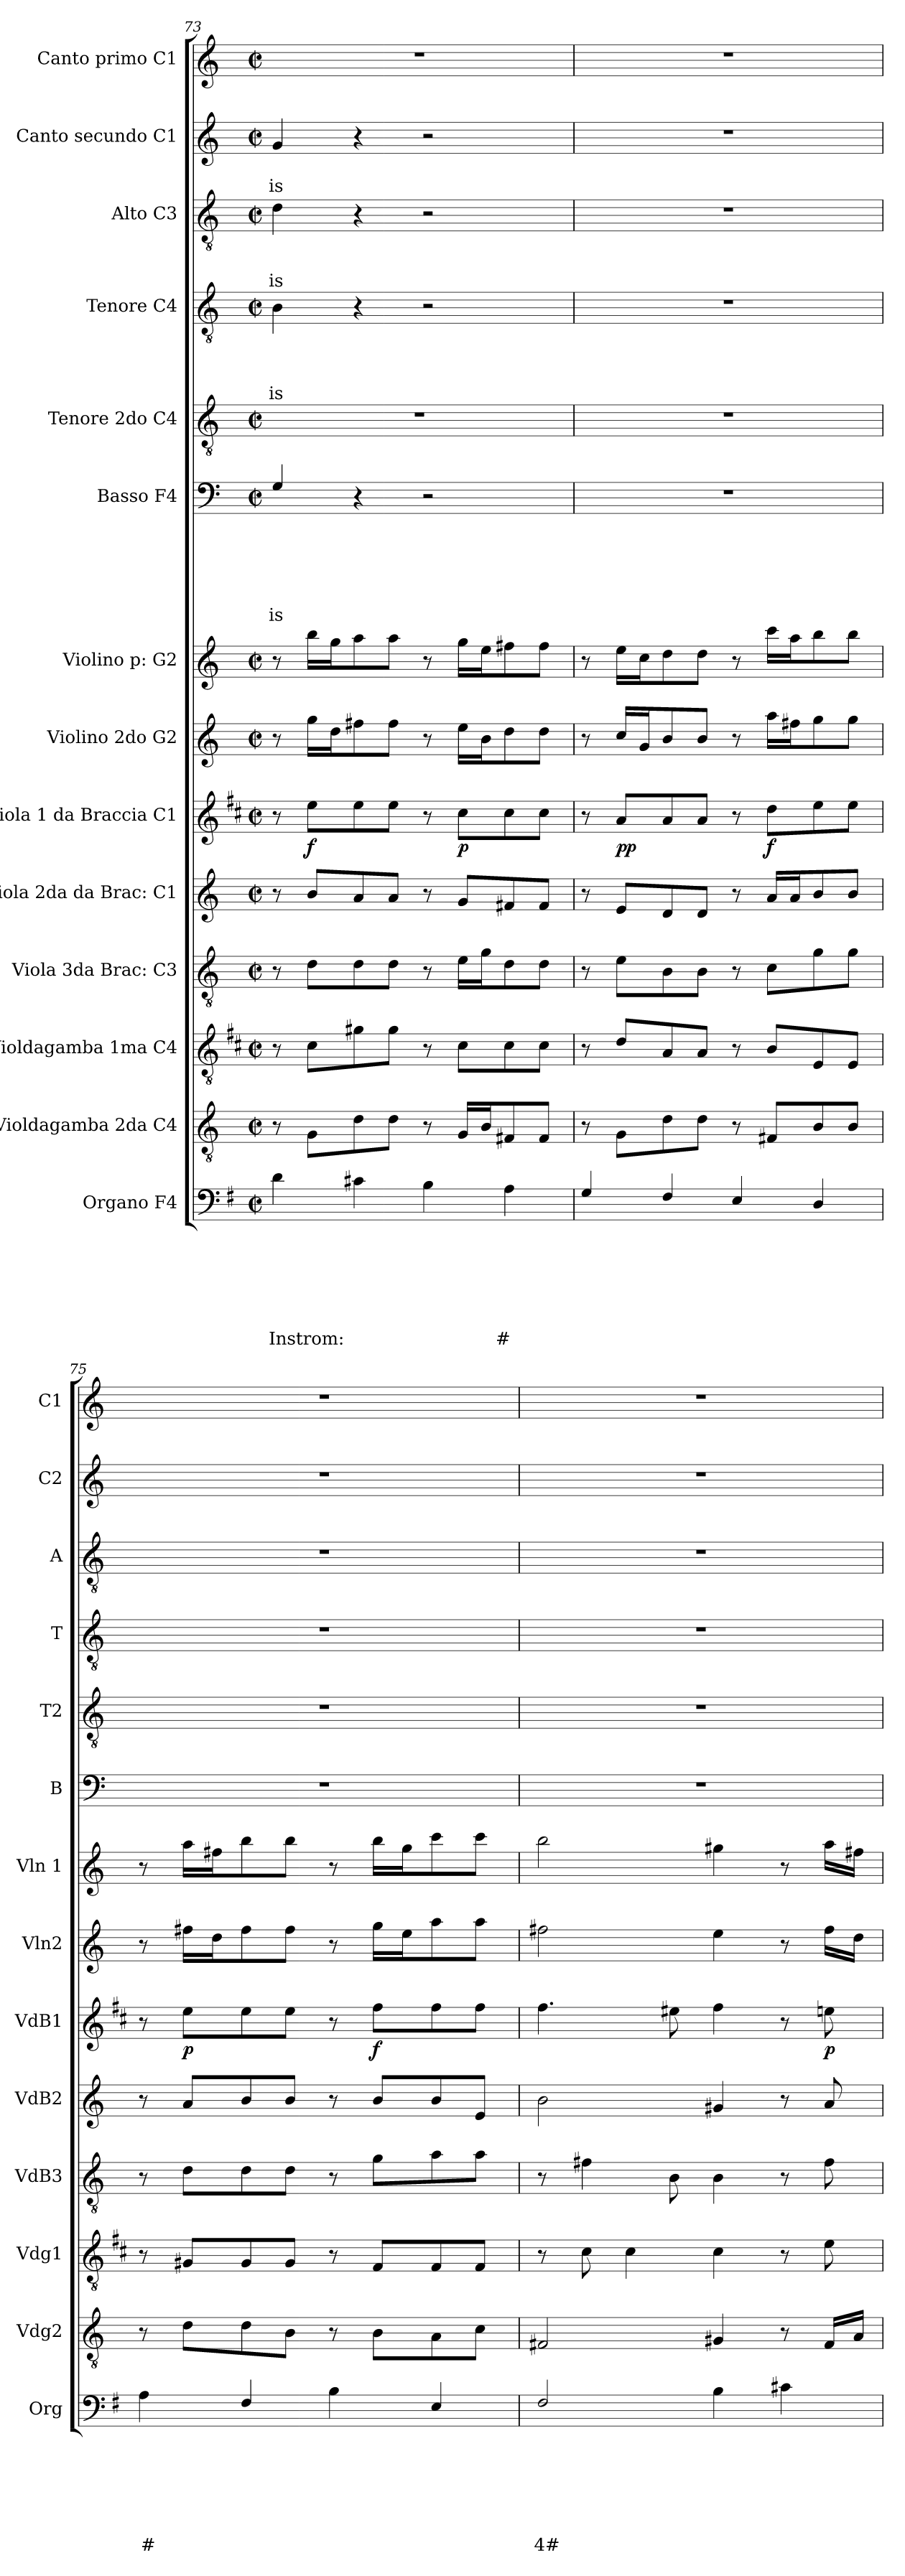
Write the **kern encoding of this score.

**kern	**text	**text	**text	**text	**text	**text	**text	**kern	**kern	**kern	**kern	**kern	**dynam	**kern	**kern	**kern	**text	**text	**text	**text	**text	**text	**kern	**kern	**text	**text	**text	**text	**kern	**text	**text	**text	**kern	**text	**text	**kern
*part14	*part14	*part14	*part14	*part14	*part14	*part14	*part14	*part13	*part12	*part11	*part10	*part9	*part9	*part8	*part7	*part6	*part6	*part6	*part6	*part6	*part6	*part6	*part5	*part4	*part4	*part4	*part4	*part4	*part3	*part3	*part3	*part3	*part2	*part2	*part2	*part1
*staff14	*staff14	*staff14	*staff14	*staff14	*staff14	*staff14	*staff14	*staff13	*staff12	*staff11	*staff10	*staff9	*staff9	*staff8	*staff7	*staff6	*staff6	*staff6	*staff6	*staff6	*staff6	*staff6	*staff5	*staff4	*staff4	*staff4	*staff4	*staff4	*staff3	*staff3	*staff3	*staff3	*staff2	*staff2	*staff2	*staff1
*I"Organo F4	*	*	*	*	*	*	*	*I"Violdagamba 2da C4	*I"Violdagamba 1ma C4	*I"Viola 3da Brac: C3	*I"Viola 2da da Brac: C1	*I"Viola 1 da Braccia C1	*	*I"Violino 2do G2	*I"Violino p: G2	*I"Basso F4	*	*	*	*	*	*	*I"Tenore 2do C4	*I"Tenore C4	*	*	*	*	*I"Alto C3	*	*	*	*I"Canto secundo C1	*	*	*I"Canto primo C1
*I'Org	*	*	*	*	*	*	*	*I'Vdg2	*I'Vdg1	*I'VdB3	*I'VdB2	*I'VdB1	*	*I'Vln2	*I'Vln 1	*I'B	*	*	*	*	*	*	*I'T2	*I'T	*	*	*	*	*I'A	*	*	*	*I'C2	*	*	*I'C1
*clefF4	*	*	*	*	*	*	*	*clefGv2	*clefGv2	*clefGv2	*clefG2	*clefG2	*	*clefG2	*clefG2	*clefF4	*	*	*	*	*	*	*clefGv2	*clefGv2	*	*	*	*	*clefGv2	*	*	*	*clefG2	*	*	*clefG2
*ITrd4c7	*	*	*	*	*	*	*	*	*ITrd1c2	*	*	*ITrd1c2	*	*	*	*ITrd8c14	*	*	*	*	*	*	*	*	*	*	*	*	*	*	*	*	*	*	*	*
*k[]	*	*	*	*	*	*	*	*k[]	*k[]	*k[]	*k[]	*k[]	*	*k[]	*k[]	*k[]	*	*	*	*	*	*	*k[]	*k[]	*	*	*	*	*k[]	*	*	*	*k[]	*	*	*k[]
*C:	*	*	*	*	*	*	*	*C:	*C:	*C:	*C:	*C:	*	*C:	*C:	*C:	*	*	*	*	*	*	*C:	*C:	*	*	*	*	*C:	*	*	*	*C:	*	*	*C:
*M2/2	*	*	*	*	*	*	*	*M2/2	*M2/2	*M2/2	*M2/2	*M2/2	*	*M2/2	*M2/2	*M2/2	*	*	*	*	*	*	*M2/2	*M2/2	*	*	*	*	*M2/2	*	*	*	*M2/2	*	*	*M2/2
*met(c|)	*	*	*	*	*	*	*	*met(c|)	*met(c|)	*met(c|)	*met(c|)	*met(c|)	*	*met(c|)	*met(c|)	*met(c|)	*	*	*	*	*	*	*met(c|)	*met(c|)	*	*	*	*	*met(c|)	*	*	*	*met(c|)	*	*	*met(c|)
=73	=73	=73	=73	=73	=73	=73	=73	=73	=73	=73	=73	=73	=73	=73	=73	=73	=73	=73	=73	=73	=73	=73	=73	=73	=73	=73	=73	=73	=73	=73	=73	=73	=73	=73	=73	=73
!	!	!	!	!	!	!	!LO:LY:b	!	!	!	!	!	!	!	!	!	!	!	!	!	!	!LO:LY:b	!	!	!	!	!	!LO:LY:b	!	!	!	!LO:LY:b	!	!	!LO:LY:b	!
4G\	.	.	.	.	.	.	Instrom:	8r	8r	8r	8r	8r	.	8r	8r	4GG/	.	.	.	.	.	-is	1r	4B\	.	.	.	-is	4d\	.	.	-is	4g/	.	-is	1r
!	!	!	!	!	!	!	!	!	!	!	!	!	!LO:DY:b	!	!	!	!	!	!	!	!	!	!	!	!	!	!	!	!	!	!	!	!	!	!	!
.	.	.	.	.	.	.	.	8G\L	8B\L	8d\L	8b/L	8dd\L	f	16gg\LL	16bb\LL	.	.	.	.	.	.	.	.	.	.	.	.	.	.	.	.	.	.	.	.	.
.	.	.	.	.	.	.	.	.	.	.	.	.	.	16dd\J	16gg\J	.	.	.	.	.	.	.	.	.	.	.	.	.	.	.	.	.	.	.	.	.
4F#X\	.	.	.	.	.	.	.	8d\	8f#X\	8d\	8a/	8dd\	.	8ff#X\	8aa\	4r	.	.	.	.	.	.	.	4r	.	.	.	.	4r	.	.	.	4r	.	.	.
.	.	.	.	.	.	.	.	8d\J	8f#\J	8d\J	8a/J	8dd\J	.	8ff#\J	8aa\J	.	.	.	.	.	.	.	.	.	.	.	.	.	.	.	.	.	.	.	.	.
4E\	.	.	.	.	.	.	.	8r	8r	8r	8r	8r	.	8r	8r	2r	.	.	.	.	.	.	.	2r	.	.	.	.	2r	.	.	.	2r	.	.	.
!	!	!	!	!	!	!	!	!	!	!	!	!	!LO:DY:b	!	!	!	!	!	!	!	!	!	!	!	!	!	!	!	!	!	!	!	!	!	!	!
.	.	.	.	.	.	.	.	16G/LL	8B\L	16e\LL	8g/L	8b\L	p	16ee\LL	16gg\LL	.	.	.	.	.	.	.	.	.	.	.	.	.	.	.	.	.	.	.	.	.
.	.	.	.	.	.	.	.	16B/J	.	16g\J	.	.	.	16b\J	16ee\J	.	.	.	.	.	.	.	.	.	.	.	.	.	.	.	.	.	.	.	.	.
!	!	!	!	!	!	!	!LO:LY:b	!	!	!	!	!	!	!	!	!	!	!	!	!	!	!	!	!	!	!	!	!	!	!	!	!	!	!	!	!
4D\	.	.	.	.	.	.	#	8F#X/	8B\	8d\	8f#/	8b\	.	8dd\	8ff#X\	.	.	.	.	.	.	.	.	.	.	.	.	.	.	.	.	.	.	.	.	.
.	.	.	.	.	.	.	.	8F#/J	8B\J	8d\J	8f#/J	8b\J	.	8dd\J	8ff#\J	.	.	.	.	.	.	.	.	.	.	.	.	.	.	.	.	.	.	.	.	.
=74	=74	=74	=74	=74	=74	=74	=74	=74	=74	=74	=74	=74	=74	=74	=74	=74	=74	=74	=74	=74	=74	=74	=74	=74	=74	=74	=74	=74	=74	=74	=74	=74	=74	=74	=74	=74
4C/	.	.	.	.	.	.	.	8r	8r	8r	8r	8r	.	8r	8r	1r	.	.	.	.	.	.	1r	1r	.	.	.	.	1r	.	.	.	1r	.	.	1r
!	!	!	!	!	!	!	!	!	!	!	!	!	!LO:DY:b	!	!	!	!	!	!	!	!	!	!	!	!	!	!	!	!	!	!	!	!	!	!	!
.	.	.	.	.	.	.	.	8G\L	8c/L	8e\L	8e/L	8g/L	pp	16cc/LL	16ee\LL	.	.	.	.	.	.	.	.	.	.	.	.	.	.	.	.	.	.	.	.	.
.	.	.	.	.	.	.	.	.	.	.	.	.	.	16g/J	16cc\J	.	.	.	.	.	.	.	.	.	.	.	.	.	.	.	.	.	.	.	.	.
4BB/	.	.	.	.	.	.	.	8d\	8G/	8B\	8d/	8g/	.	8b/	8dd\	.	.	.	.	.	.	.	.	.	.	.	.	.	.	.	.	.	.	.	.	.
.	.	.	.	.	.	.	.	8d\J	8G/J	8B\J	8d/J	8g/J	.	8b/J	8dd\J	.	.	.	.	.	.	.	.	.	.	.	.	.	.	.	.	.	.	.	.	.
4AA/	.	.	.	.	.	.	.	8r	8r	8r	8r	8r	.	8r	8r	.	.	.	.	.	.	.	.	.	.	.	.	.	.	.	.	.	.	.	.	.
!	!	!	!	!	!	!	!	!	!	!	!	!	!LO:DY:b	!	!	!	!	!	!	!	!	!	!	!	!	!	!	!	!	!	!	!	!	!	!	!
.	.	.	.	.	.	.	.	8F#X/L	8A/L	8c\L	16a/LL	8cc\L	f	16aa\LL	16ccc\LL	.	.	.	.	.	.	.	.	.	.	.	.	.	.	.	.	.	.	.	.	.
.	.	.	.	.	.	.	.	.	.	.	16a/J	.	.	16ff#X\J	16aa\J	.	.	.	.	.	.	.	.	.	.	.	.	.	.	.	.	.	.	.	.	.
4GG/	.	.	.	.	.	.	.	8B/	8D/	8g\	8b/	8dd\	.	8gg\	8bb\	.	.	.	.	.	.	.	.	.	.	.	.	.	.	.	.	.	.	.	.	.
.	.	.	.	.	.	.	.	8B/J	8D/J	8g\J	8b/J	8dd\J	.	8gg\J	8bb\J	.	.	.	.	.	.	.	.	.	.	.	.	.	.	.	.	.	.	.	.	.
=75	=75	=75	=75	=75	=75	=75	=75	=75	=75	=75	=75	=75	=75	=75	=75	=75	=75	=75	=75	=75	=75	=75	=75	=75	=75	=75	=75	=75	=75	=75	=75	=75	=75	=75	=75	=75
!	!	!	!	!	!	!	!LO:LY:b	!	!	!	!	!	!	!	!	!	!	!	!	!	!	!	!	!	!	!	!	!	!	!	!	!	!	!	!	!
4D\	.	.	.	.	.	.	#	8r	8r	8r	8r	8r	.	8r	8r	1r	.	.	.	.	.	.	1r	1r	.	.	.	.	1r	.	.	.	1r	.	.	1r
!	!	!	!	!	!	!	!	!	!	!	!	!	!LO:DY:b	!	!	!	!	!	!	!	!	!	!	!	!	!	!	!	!	!	!	!	!	!	!	!
.	.	.	.	.	.	.	.	8d\L	8F#X/L	8d\L	8a/L	8dd\L	p	16ff#X\LL	16aa\LL	.	.	.	.	.	.	.	.	.	.	.	.	.	.	.	.	.	.	.	.	.
.	.	.	.	.	.	.	.	.	.	.	.	.	.	16dd\J	16ff#X\J	.	.	.	.	.	.	.	.	.	.	.	.	.	.	.	.	.	.	.	.	.
4BB/	.	.	.	.	.	.	.	8d\	8F#/	8d\	8b/	8dd\	.	8ff#\	8bb\	.	.	.	.	.	.	.	.	.	.	.	.	.	.	.	.	.	.	.	.	.
.	.	.	.	.	.	.	.	8B\J	8F#/J	8d\J	8b/J	8dd\J	.	8ff#\J	8bb\J	.	.	.	.	.	.	.	.	.	.	.	.	.	.	.	.	.	.	.	.	.
4E\	.	.	.	.	.	.	.	8r	8r	8r	8r	8r	.	8r	8r	.	.	.	.	.	.	.	.	.	.	.	.	.	.	.	.	.	.	.	.	.
!	!	!	!	!	!	!	!	!	!	!	!	!	!LO:DY:b	!	!	!	!	!	!	!	!	!	!	!	!	!	!	!	!	!	!	!	!	!	!	!
.	.	.	.	.	.	.	.	8B\L	8E/L	8g\L	8b/L	8ee\L	f	16gg\LL	16bb\LL	.	.	.	.	.	.	.	.	.	.	.	.	.	.	.	.	.	.	.	.	.
.	.	.	.	.	.	.	.	.	.	.	.	.	.	16ee\J	16gg\J	.	.	.	.	.	.	.	.	.	.	.	.	.	.	.	.	.	.	.	.	.
4AA/	.	.	.	.	.	.	.	8A\	8E/	8a\	8b/	8ee\	.	8aa\	8ccc\	.	.	.	.	.	.	.	.	.	.	.	.	.	.	.	.	.	.	.	.	.
.	.	.	.	.	.	.	.	8c\J	8E/J	8a\J	8e/J	8ee\J	.	8aa\J	8ccc\J	.	.	.	.	.	.	.	.	.	.	.	.	.	.	.	.	.	.	.	.	.
!!LO:PB:g=z
=76	=76	=76	=76	=76	=76	=76	=76	=76	=76	=76	=76	=76	=76	=76	=76	=76	=76	=76	=76	=76	=76	=76	=76	=76	=76	=76	=76	=76	=76	=76	=76	=76	=76	=76	=76	=76
!	!	!	!	!	!	!	!LO:LY:b	!	!	!	!	!	!	!	!	!	!	!	!	!	!	!	!	!	!	!	!	!	!	!	!	!	!	!	!	!
2BB/	.	.	.	.	.	.	4#	2F#X/	8r	8r	2b\	4.ee\	.	2ff#X\	2bb\	1r	.	.	.	.	.	.	1r	1r	.	.	.	.	1r	.	.	.	1r	.	.	1r
.	.	.	.	.	.	.	.	.	8B\	4f#X\	.	.	.	.	.	.	.	.	.	.	.	.	.	.	.	.	.	.	.	.	.	.	.	.	.	.
.	.	.	.	.	.	.	.	.	4B\	.	.	.	.	.	.	.	.	.	.	.	.	.	.	.	.	.	.	.	.	.	.	.	.	.	.	.
.	.	.	.	.	.	.	.	.	.	8B\	.	8dd#X\	.	.	.	.	.	.	.	.	.	.	.	.	.	.	.	.	.	.	.	.	.	.	.	.
4E\	.	.	.	.	.	.	.	4G#X/	4B\	4B\	4g#X/	4ee\	.	4ee\	4gg#\	.	.	.	.	.	.	.	.	.	.	.	.	.	.	.	.	.	.	.	.	.
4F#X\	.	.	.	.	.	.	.	8r	8r	8r	8r	8r	.	8r	8r	.	.	.	.	.	.	.	.	.	.	.	.	.	.	.	.	.	.	.	.	.
!	!	!	!	!	!	!	!	!	!	!	!	!	!LO:DY:b	!	!	!	!	!	!	!	!	!	!	!	!	!	!	!	!	!	!	!	!	!	!	!
.	.	.	.	.	.	.	.	16F#/LL	8d\	8f#\	8a/	8ddn\	p	16ff#\LL	16aa\LL	.	.	.	.	.	.	.	.	.	.	.	.	.	.	.	.	.	.	.	.	.
.	.	.	.	.	.	.	.	16A/JJ	.	.	.	.	.	16dd\JJ	16ff#X\JJ	.	.	.	.	.	.	.	.	.	.	.	.	.	.	.	.	.	.	.	.	.
=	=	=	=	=	=	=	=	=	=	=	=	=	=	=	=	=	=	=	=	=	=	=	=	=	=	=	=	=	=	=	=	=	=	=	=	=
*-	*-	*-	*-	*-	*-	*-	*-	*-	*-	*-	*-	*-	*-	*-	*-	*-	*-	*-	*-	*-	*-	*-	*-	*-	*-	*-	*-	*-	*-	*-	*-	*-	*-	*-	*-	*-
